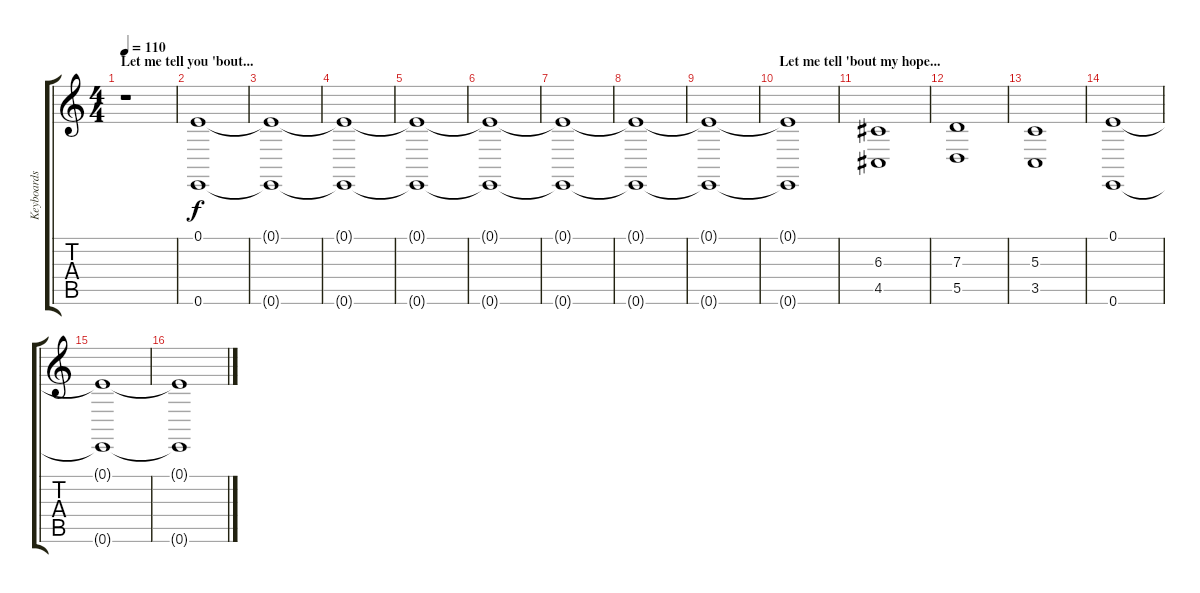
\track ("Keyboards" "Keyboards") {instrument stringensemble2}
\staff {score tabs}
\tuning (E4 B3 G3 D3 A2 E2) {hide}
\ts (4 4)
\section ("" "Let me tell you 'bout...")
\tempo 110
\clef g2
\ks c
r.1{dy f} |
(0.1 0.6).1 |
(0.1{t} 0.6{t}).1 |
(0.1{t} 0.6{t}).1 |
(0.1{t} 0.6{t}).1 |
(0.1{t} 0.6{t}).1 |
(0.1{t} 0.6{t}).1 |
(0.1{t} 0.6{t}).1 |
(0.1{t} 0.6{t}).1 |
\section ("" "Let me tell 'bout my hope...")
(0.1{t} 0.6{t}).1 |
(6.3 4.5).1 |
(7.3 5.5).1 |
(5.3 3.5).1 |
(0.1 0.6).1 |
(0.1{t} 0.6{t}).1 |
(0.1{t} 0.6{t}).1
